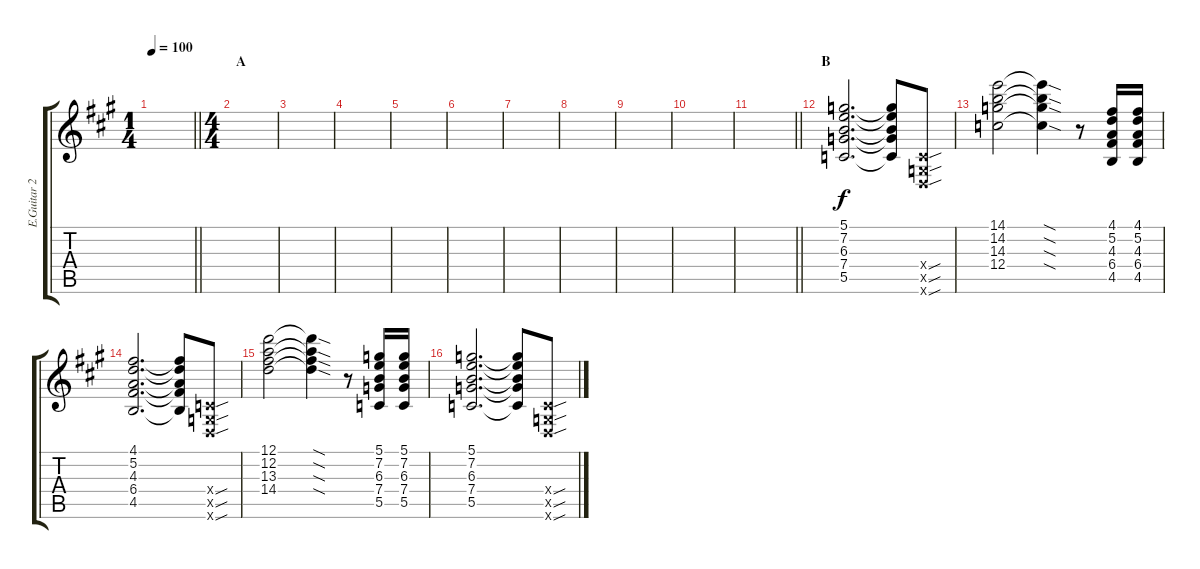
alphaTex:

\track ("E.Guitar 2 Uruha" "E.Guitar 2") {instrument overdrivenguitar}
\staff {score tabs}
\tuning (D4 A3 F3 C3 G2 D2) {hide}
\ts (1 4)
\tempo 100
\clef g2
\barLineRight lightlight
\ks a
|
\ts (4 4)
\section ("" "A")
|
|
|
|
|
|
|
|
|
\barLineRight lightlight
|
\section ("" "B")
(5.1 7.2 6.3 7.4 5.5).2{d volume 11 balance 16 instrument overdrivenguitar} (5.1{t} 7.2{t} 6.3{t} 7.4{t} 5.5{t}).8 (0.4{sou x} 0.5{sou x} 0.6{sou x}).8 |
(14.1 14.2 14.3 12.4).2 (14.1{sod t} 14.2{sod t} 14.3{sod t} 12.4{sod t}).4 r.8 (4.1 5.2 4.3 6.4 4.5).16 (4.1 5.2 4.3 6.4 4.5).16 |
(4.1 5.2 4.3 6.4 4.5).2{d} (4.1{t} 5.2{t} 4.3{t} 6.4{t} 4.5{t}).8 (0.4{sou x} 0.5{sou x} 0.6{sou x}).8 |
(12.1 12.2 13.3 14.4).2 (12.1{sod t} 12.2{sod t} 13.3{sod t} 14.4{sod t}).4 r.8 (5.1 7.2 6.3 7.4 5.5).16 (5.1 7.2 6.3 7.4 5.5).16 |
(5.1 7.2 6.3 7.4 5.5).2{d} (5.1{t} 7.2{t} 6.3{t} 7.4{t} 5.5{t}).8 (0.4{sou x} 0.5{sou x} 0.6{sou x}).8
